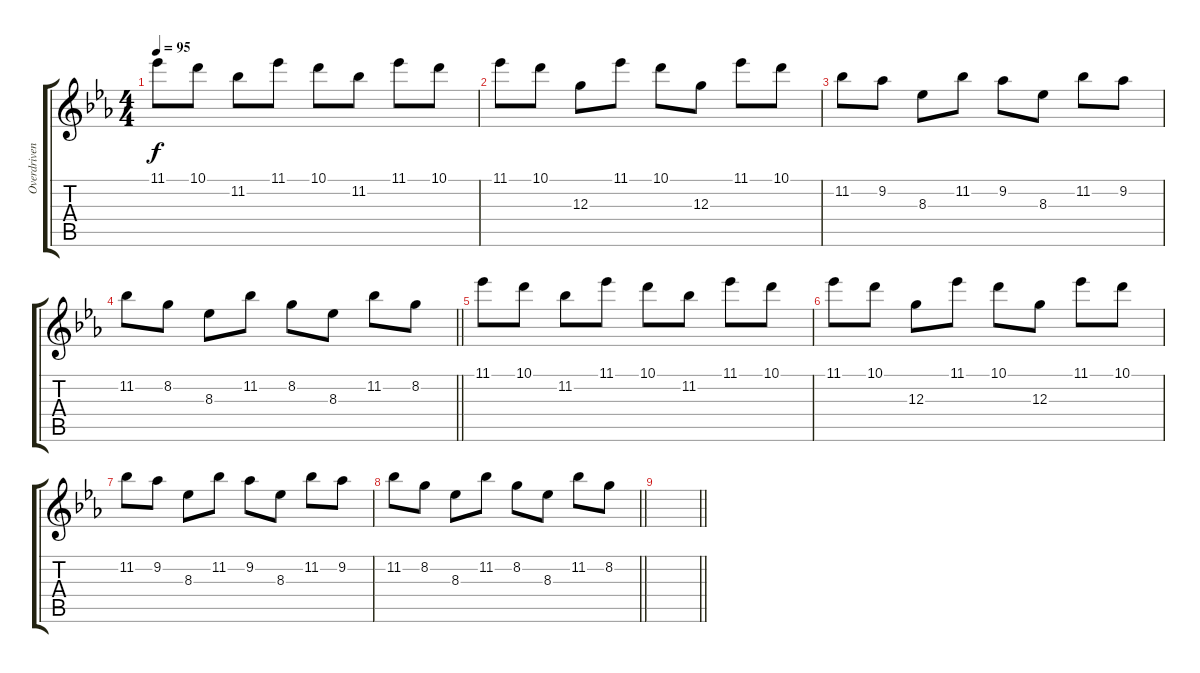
\track ("Overdriven Guitar" "Overdriven") {instrument overdrivenguitar}
\staff {score tabs}
\tuning (E4 B3 G3 D3 A2 E2) {hide}
\ts (4 4)
\tempo 95
\clef g2
\ks eb
11.1.8{dy f} 10.1.8 11.2.8 11.1.8 10.1.8 11.2.8 11.1.8 10.1.8 |
11.1.8 10.1.8 12.3.8 11.1.8 10.1.8 12.3.8 11.1.8 10.1.8 |
11.2.8 9.2.8 8.3.8 11.2.8 9.2.8 8.3.8 11.2.8 9.2.8 |
\barLineRight lightlight
11.2.8 8.2.8 8.3.8 11.2.8 8.2.8 8.3.8 11.2.8 8.2.8 |
11.1.8 10.1.8 11.2.8 11.1.8 10.1.8 11.2.8 11.1.8 10.1.8 |
11.1.8 10.1.8 12.3.8 11.1.8 10.1.8 12.3.8 11.1.8 10.1.8 |
11.2.8 9.2.8 8.3.8 11.2.8 9.2.8 8.3.8 11.2.8 9.2.8 |
\barLineRight lightlight
11.2.8 8.2.8 8.3.8 11.2.8 8.2.8 8.3.8 11.2.8 8.2.8 |
\barLineRight lightlight
